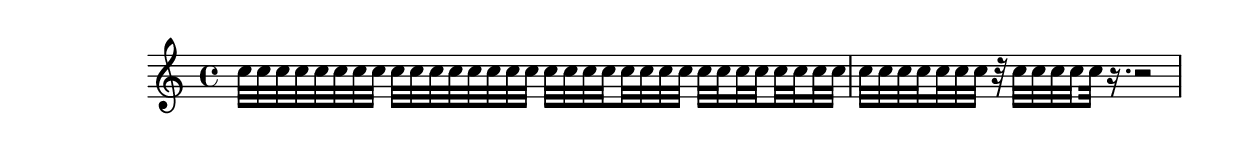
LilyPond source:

\version "2.19.34"

\header {
  lsrtags = "rhythms"

  texidoc = "
The beams of consecutive 16th (or shorter) notes are, by default, not
subdivided.  That is, the three (or more) beams stretch unbroken over
entire groups of notes.  This behavior can be modified to subdivide the
beams into sub-groups by setting the property @code{subdivideBeams}.
When set, multiple beams will be subdivided at intervals defined by the
current value of @code{baseMoment} by reducing the multiple beams to
the number of beams that indicates the metric value of the subdivision.
If the group following the division is shorter than the current metric
value (usually because the beam is incomplete) the number of beams
reflects the longest possible subdivision group.  However, if there is
only one note left after the division this restriction isn't applied.
Note that @code{baseMoment} defaults to one over the denominator of the
current time signature if not set explicitly. It must be set to a
fraction giving the duration of the beam sub-group using the
@code{ly:make-moment} function, as shown in this snippet. Also, when
@code{baseMoment} is changed, @code{beatStructure} should also be
changed to match the new @code{baseMoment}:

"
  doctitle = "Subdividing beams"
}

\relative c'' {
  c32[ c c c c c c c]
  \set subdivideBeams = ##t
  c32[ c c c c c c c]

  % Set beam sub-group length to an eighth note
  \set baseMoment = #(ly:make-moment 1/8)
  \set beatStructure = #'(2 2 2 2)
  c32[ c c c c c c c]

  % Set beam sub-group length to a sixteenth note
  \set baseMoment = #(ly:make-moment 1/16)
  \set beatStructure = #'(4 4 4 4)
  c32[ c c c c c c c]

  % Shorten beam by 1/32
  \set baseMoment = #(ly:make-moment 1/8)
  \set beatStructure = #'(2 2 2 2)
  c32[ c c c c c c] r32

  % Shorten beam by 3/32
  \set baseMoment = #(ly:make-moment 1/8)
  \set beatStructure = #'(2 2 2 2)
  c32[ c c c c] r16.
  r2
}
